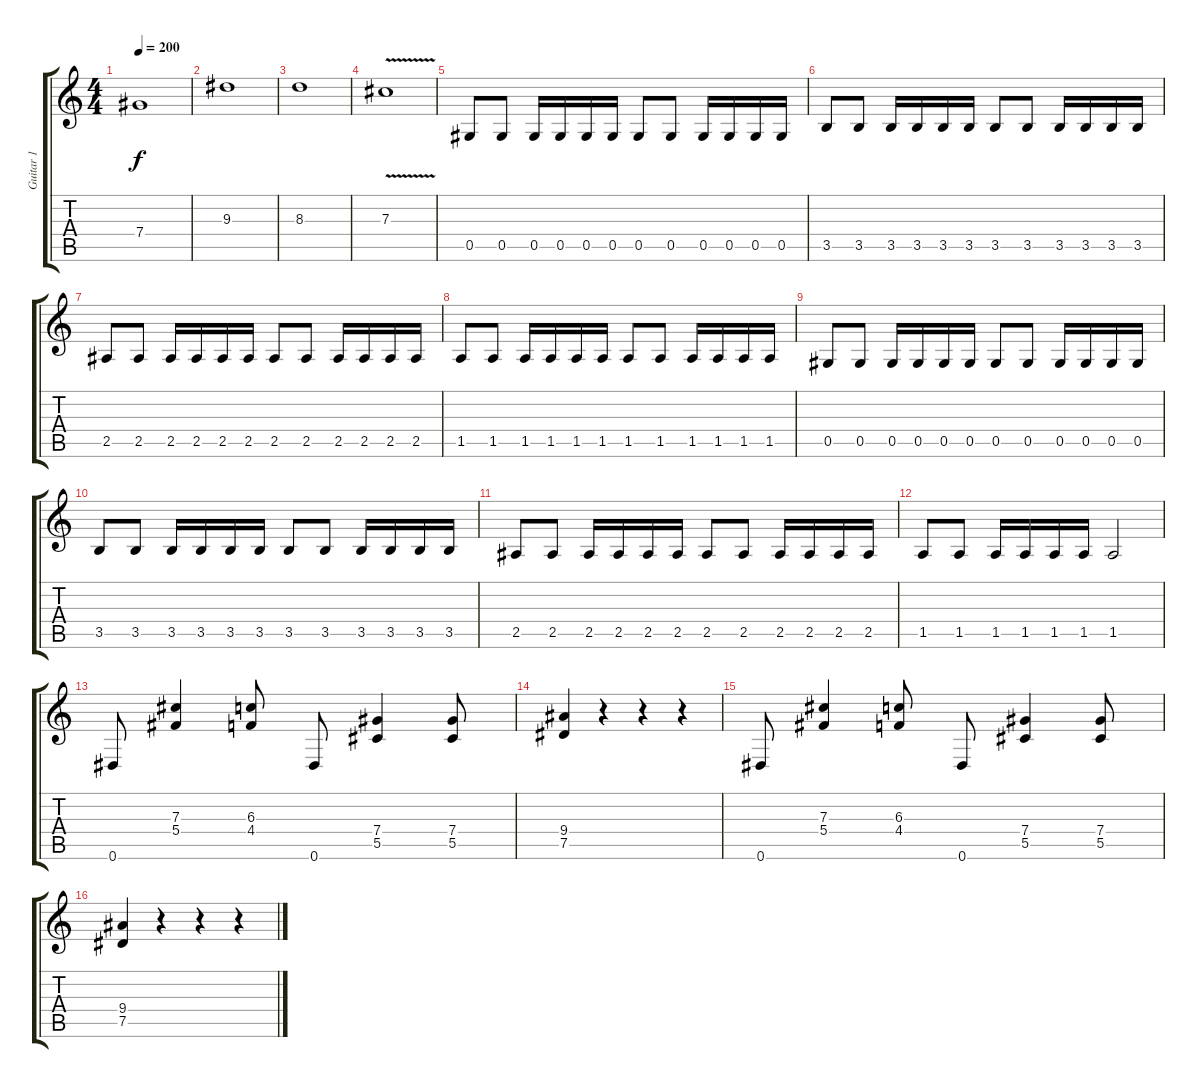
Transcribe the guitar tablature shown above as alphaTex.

\track ("Guitar 1" "Guitar 1") {instrument distortionguitar}
\staff {score tabs}
\tuning (Eb4 Bb3 Gb3 Db3 Ab2 Eb2) {hide}
\ts (4 4)
\tempo 200
\clef g2
\ks c
7.4.1{dy f} |
9.3.1 |
8.3.1 |
7.3{v}.1 |
0.5.8 0.5.8 0.5.16 0.5.16 0.5.16 0.5.16 0.5.8 0.5.8 0.5.16 0.5.16 0.5.16 0.5.16 |
3.5.8 3.5.8 3.5.16 3.5.16 3.5.16 3.5.16 3.5.8 3.5.8 3.5.16 3.5.16 3.5.16 3.5.16 |
2.5.8 2.5.8 2.5.16 2.5.16 2.5.16 2.5.16 2.5.8 2.5.8 2.5.16 2.5.16 2.5.16 2.5.16 |
1.5.8 1.5.8 1.5.16 1.5.16 1.5.16 1.5.16 1.5.8 1.5.8 1.5.16 1.5.16 1.5.16 1.5.16 |
0.5.8 0.5.8 0.5.16 0.5.16 0.5.16 0.5.16 0.5.8 0.5.8 0.5.16 0.5.16 0.5.16 0.5.16 |
3.5.8 3.5.8 3.5.16 3.5.16 3.5.16 3.5.16 3.5.8 3.5.8 3.5.16 3.5.16 3.5.16 3.5.16 |
2.5.8 2.5.8 2.5.16 2.5.16 2.5.16 2.5.16 2.5.8 2.5.8 2.5.16 2.5.16 2.5.16 2.5.16 |
1.5.8 1.5.8 1.5.16 1.5.16 1.5.16 1.5.16 1.5.2 |
0.6.8 (7.3 5.4).4 (6.3 4.4).8 0.6.8 (7.4 5.5).4 (7.4 5.5).8 |
(9.4 7.5).4 r.4 r.4 r.4 |
0.6.8 (7.3 5.4).4 (6.3 4.4).8 0.6.8 (7.4 5.5).4 (7.4 5.5).8 |
(9.4 7.5).4 r.4 r.4 r.4
